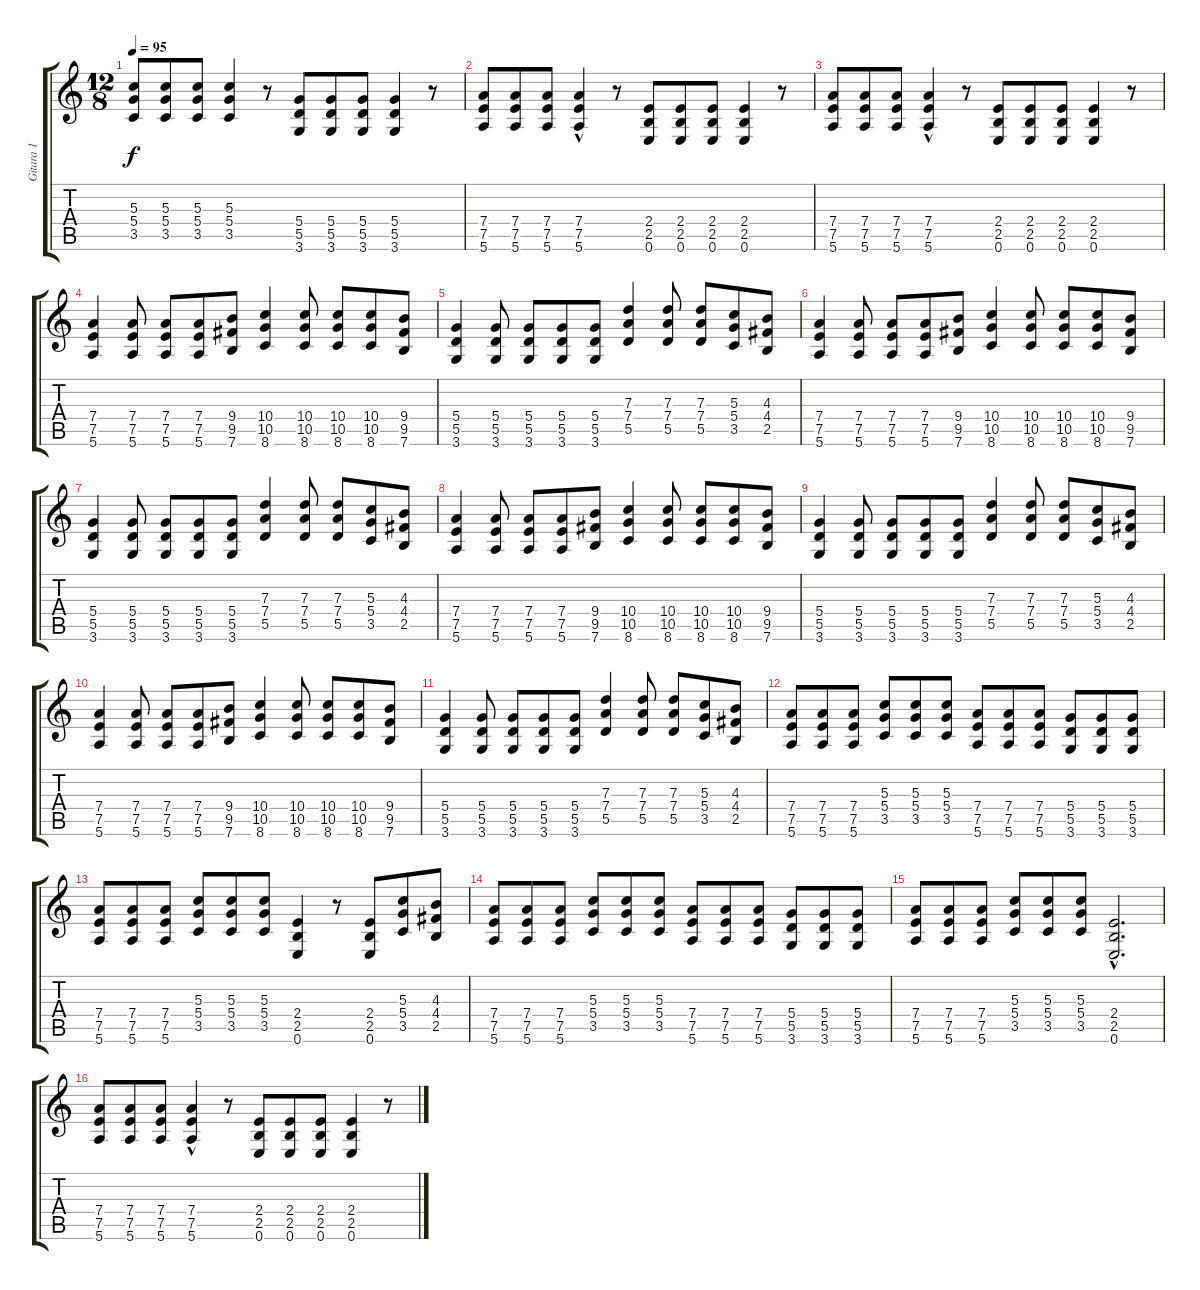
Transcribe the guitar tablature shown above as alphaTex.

\track ("Gitara 1" "Gitara 1") {instrument overdrivenguitar}
\staff {score tabs}
\tuning (E4 B3 G3 D3 A2 E2) {hide}
\ts (12 8)
\tempo 95
\clef g2
\ks c
(5.3 5.4 3.5).8{dy f} (5.3 5.4 3.5).8 (5.3 5.4 3.5).8 (5.3 5.4 3.5).4 r.8 (5.4 5.5 3.6).8 (5.4 5.5 3.6).8 (5.4 5.5 3.6).8 (5.4 5.5 3.6).4 r.8 |
(7.4 7.5 5.6).8 (7.4 7.5 5.6).8 (7.4 7.5 5.6).8 (7.4 7.5 5.6{hac}).4 r.8 (2.4 2.5 0.6).8 (2.4 2.5 0.6).8 (2.4 2.5 0.6).8 (2.4 2.5 0.6).4 r.8 |
(7.4 7.5 5.6).8 (7.4 7.5 5.6).8 (7.4 7.5 5.6).8 (7.4 7.5 5.6{hac}).4 r.8 (2.4 2.5 0.6).8 (2.4 2.5 0.6).8 (2.4 2.5 0.6).8 (2.4 2.5 0.6).4 r.8 |
(7.4 7.5 5.6).4 (7.4 7.5 5.6).8 (7.4 7.5 5.6).8 (7.4 7.5 5.6).8 (9.4 9.5 7.6).8 (10.4 10.5 8.6).4 (10.4 10.5 8.6).8 (10.4 10.5 8.6).8 (10.4 10.5 8.6).8 (9.4 9.5 7.6).8 |
(5.4 5.5 3.6).4 (5.4 5.5 3.6).8 (5.4 5.5 3.6).8 (5.4 5.5 3.6).8 (5.4 5.5 3.6).8 (7.3 7.4 5.5).4 (7.3 7.4 5.5).8 (7.3 7.4 5.5).8 (5.3 5.4 3.5).8 (4.3 4.4 2.5).8 |
(7.4 7.5 5.6).4 (7.4 7.5 5.6).8 (7.4 7.5 5.6).8 (7.4 7.5 5.6).8 (9.4 9.5 7.6).8 (10.4 10.5 8.6).4 (10.4 10.5 8.6).8 (10.4 10.5 8.6).8 (10.4 10.5 8.6).8 (9.4 9.5 7.6).8 |
(5.4 5.5 3.6).4 (5.4 5.5 3.6).8 (5.4 5.5 3.6).8 (5.4 5.5 3.6).8 (5.4 5.5 3.6).8 (7.3 7.4 5.5).4 (7.3 7.4 5.5).8 (7.3 7.4 5.5).8 (5.3 5.4 3.5).8 (4.3 4.4 2.5).8 |
(7.4 7.5 5.6).4 (7.4 7.5 5.6).8 (7.4 7.5 5.6).8 (7.4 7.5 5.6).8 (9.4 9.5 7.6).8 (10.4 10.5 8.6).4 (10.4 10.5 8.6).8 (10.4 10.5 8.6).8 (10.4 10.5 8.6).8 (9.4 9.5 7.6).8 |
(5.4 5.5 3.6).4 (5.4 5.5 3.6).8 (5.4 5.5 3.6).8 (5.4 5.5 3.6).8 (5.4 5.5 3.6).8 (7.3 7.4 5.5).4 (7.3 7.4 5.5).8 (7.3 7.4 5.5).8 (5.3 5.4 3.5).8 (4.3 4.4 2.5).8 |
(7.4 7.5 5.6).4 (7.4 7.5 5.6).8 (7.4 7.5 5.6).8 (7.4 7.5 5.6).8 (9.4 9.5 7.6).8 (10.4 10.5 8.6).4 (10.4 10.5 8.6).8 (10.4 10.5 8.6).8 (10.4 10.5 8.6).8 (9.4 9.5 7.6).8 |
(5.4 5.5 3.6).4 (5.4 5.5 3.6).8 (5.4 5.5 3.6).8 (5.4 5.5 3.6).8 (5.4 5.5 3.6).8 (7.3 7.4 5.5).4 (7.3 7.4 5.5).8 (7.3 7.4 5.5).8 (5.3 5.4 3.5).8 (4.3 4.4 2.5).8 |
(7.4 7.5 5.6).8 (7.4 7.5 5.6).8 (7.4 7.5 5.6).8 (5.3 5.4 3.5).8 (5.3 5.4 3.5).8 (5.3 5.4 3.5).8 (7.4 7.5 5.6).8 (7.4 7.5 5.6).8 (7.4 7.5 5.6).8 (5.4 5.5 3.6).8 (5.4 5.5 3.6).8 (5.4 5.5 3.6).8 |
(7.4 7.5 5.6).8 (7.4 7.5 5.6).8 (7.4 7.5 5.6).8 (5.3 5.4 3.5).8 (5.3 5.4 3.5).8 (5.3 5.4 3.5).8 (2.4 2.5 0.6).4 r.8 (2.4 2.5 0.6).8 (5.3 5.4 3.5).8 (4.3 4.4 2.5).8 |
(7.4 7.5 5.6).8 (7.4 7.5 5.6).8 (7.4 7.5 5.6).8 (5.3 5.4 3.5).8 (5.3 5.4 3.5).8 (5.3 5.4 3.5).8 (7.4 7.5 5.6).8 (7.4 7.5 5.6).8 (7.4 7.5 5.6).8 (5.4 5.5 3.6).8 (5.4 5.5 3.6).8 (5.4 5.5 3.6).8 |
(7.4 7.5 5.6).8 (7.4 7.5 5.6).8 (7.4 7.5 5.6).8 (5.3 5.4 3.5).8 (5.3 5.4 3.5).8 (5.3 5.4 3.5).8 (2.4{hac} 2.5{hac} 0.6{hac}).2{d} |
(7.4 7.5 5.6).8 (7.4 7.5 5.6).8 (7.4 7.5 5.6).8 (7.4 7.5 5.6{hac}).4 r.8 (2.4 2.5 0.6).8 (2.4 2.5 0.6).8 (2.4 2.5 0.6).8 (2.4 2.5 0.6).4 r.8
